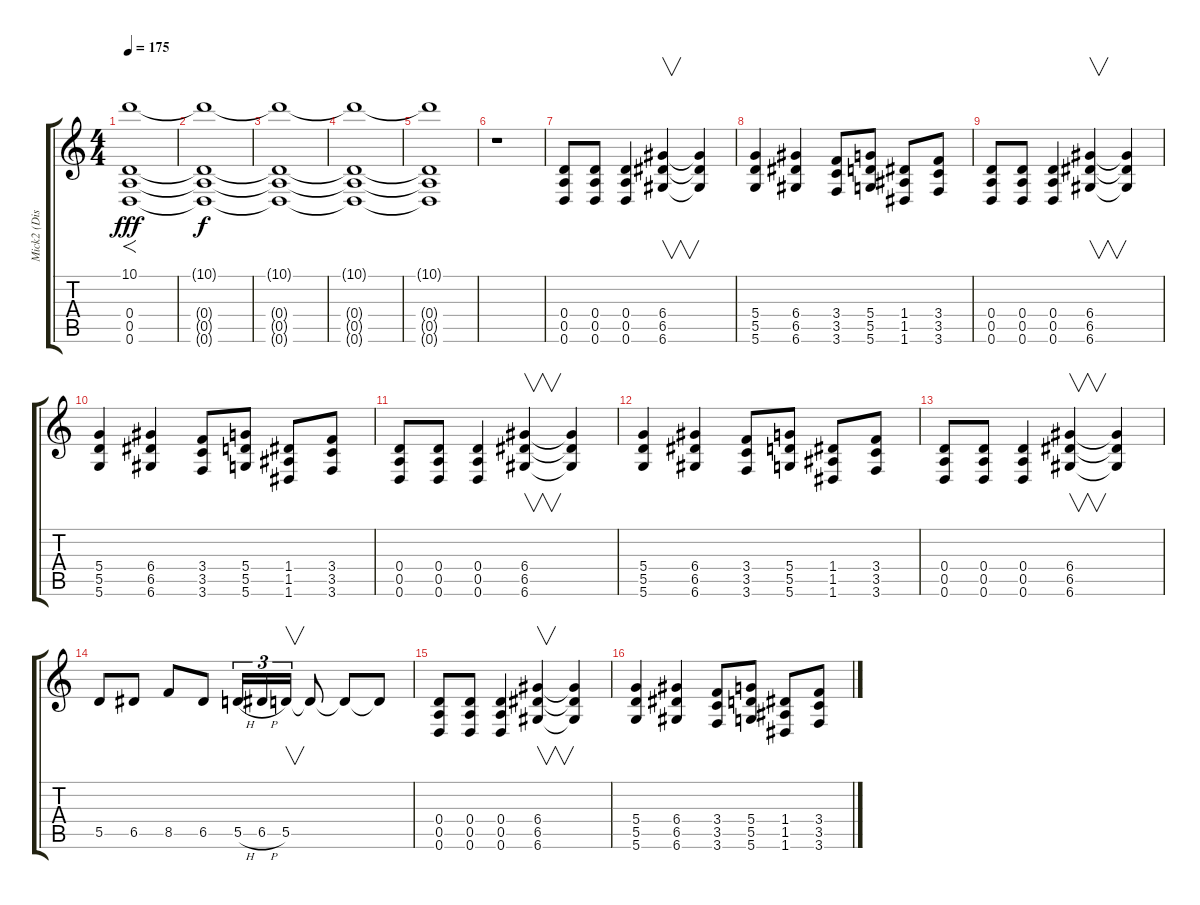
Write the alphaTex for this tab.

\track ("Mick2 (Distortion Guitar)" "Mick2 (Dis") {instrument distortionguitar}
\staff {score tabs}
\tuning (E4 B3 G3 D3 A2 D2) {hide}
\ts (4 4)
\tempo 175
\clef g2
\ks c
(10.1 0.4{t} 0.5{t} 0.6{t}).1{f dy fff} |
(10.1{t} 0.4{t} 0.5{t} 0.6{t}).1{dy f} |
(10.1{t} 0.4{t} 0.5{t} 0.6{t}).1 |
(10.1{t} 0.4{t} 0.5{t} 0.6{t}).1 |
(10.1{t} 0.4{t} 0.5{t} 0.6{t}).1 |
r.1 |
(0.4 0.5 0.6).8 (0.4 0.5 0.6).8 (0.4 0.5 0.6).4 (6.4 6.5 6.6).4{v} (6.4{t} 6.5{t} 6.6{t}).4 |
(5.4 5.5 5.6).4 (6.4 6.5 6.6).4 (3.4 3.5 3.6).8 (5.4 5.5 5.6).8 (1.4 1.5 1.6).8 (3.4 3.5 3.6).8 |
(0.4 0.5 0.6).8 (0.4 0.5 0.6).8 (0.4 0.5 0.6).4 (6.4 6.5 6.6).4{v} (6.4{t} 6.5{t} 6.6{t}).4 |
(5.4 5.5 5.6).4 (6.4 6.5 6.6).4 (3.4 3.5 3.6).8 (5.4 5.5 5.6).8 (1.4 1.5 1.6).8 (3.4 3.5 3.6).8 |
(0.4 0.5 0.6).8 (0.4 0.5 0.6).8 (0.4 0.5 0.6).4 (6.4 6.5 6.6).4{v} (6.4{t} 6.5{t} 6.6{t}).4 |
(5.4 5.5 5.6).4 (6.4 6.5 6.6).4 (3.4 3.5 3.6).8 (5.4 5.5 5.6).8 (1.4 1.5 1.6).8 (3.4 3.5 3.6).8 |
(0.4 0.5 0.6).8 (0.4 0.5 0.6).8 (0.4 0.5 0.6).4 (6.4 6.5 6.6).4{v} (6.4{t} 6.5{t} 6.6{t}).4 |
5.5.8 6.5.8 8.5.8 6.5.8 5.5{h}.16{tu (3 2)} 6.5{h}.16{tu (3 2)} 5.5.16{v tu (3 2)} 5.5{t}.8 5.5{t}.8 5.5{t}.8 |
(0.4 0.5 0.6).8 (0.4 0.5 0.6).8 (0.4 0.5 0.6).4 (6.4 6.5 6.6).4{v} (6.4{t} 6.5{t} 6.6{t}).4 |
(5.4 5.5 5.6).4 (6.4 6.5 6.6).4 (3.4 3.5 3.6).8 (5.4 5.5 5.6).8 (1.4 1.5 1.6).8 (3.4 3.5 3.6).8
